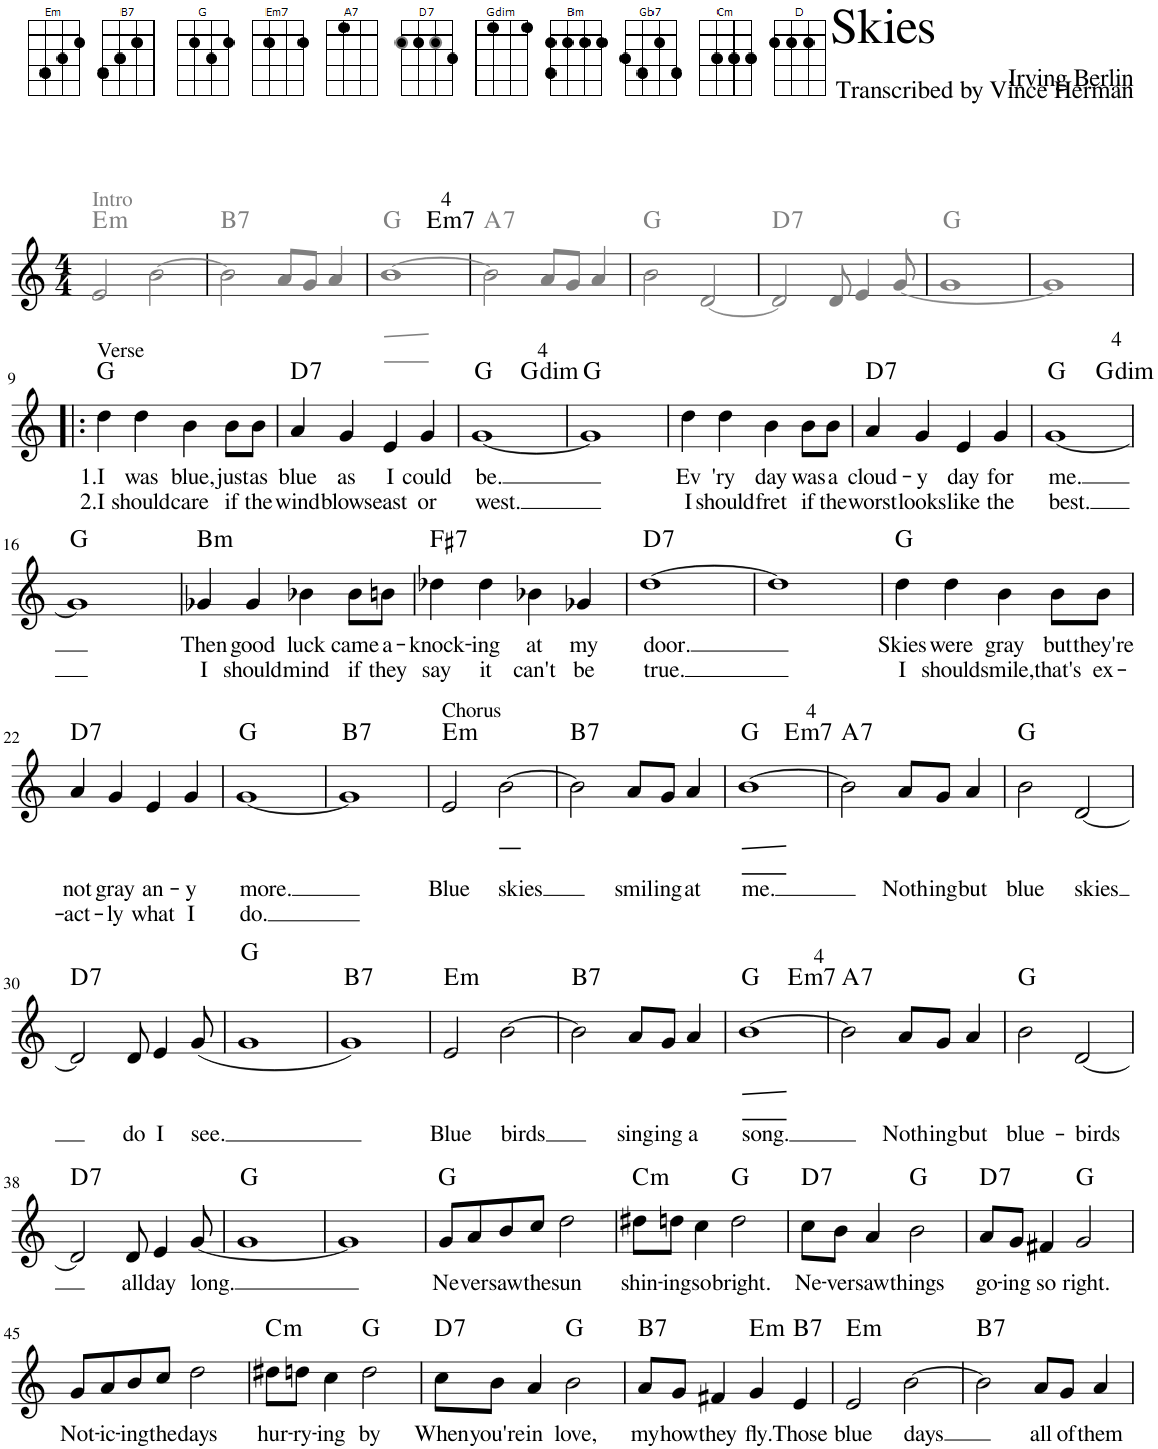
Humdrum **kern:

**kern	**text	**text	**harte
*part1	*part1	*part1	*part1
*staff1	*staff1	*staff1	*
*I"Voice	*	*	*
*I'Vo.	*	*	*
*clefG2	*	*	*
*k[]	*	*	*
*M4/4	*	*	*
=1	=1	=1	=1
!LO:TX:a:color=#808080:t=Intro	!	!	!LO:H:kt=m
2ei/	.	.	E:min
[2bi\	.	.	.
=2	=2	=2	=2
!	!	!	!LO:H:kt=7
2bi\]	.	.	B:7
8ai/L	.	.	.
8gi/J	.	.	.
4ai/	.	.	.
=3	=3	=3	=3
!LO:TX:a:t=4	!	!	!
*^	*	*	*
[1bi	2ryy	.	.	G:maj
!	!	!	!	!LO:H:kt=m7
.	2ryy	.	.	E:min7
*v	*v	*	*	*
=4	=4	=4	=4
2bi\]	.	.	.
8ai/L	.	.	.
8gi/J	.	.	.
4ai/	.	.	.
=5	=5	=5	=5
2bi\	.	.	.
[2di/	.	.	.
=6	=6	=6	=6
2di/]	.	.	.
8di/	.	.	.
4ei/	.	.	.
[8gi/	.	.	.
=7	=7	=7	=7
1gi	.	.	G:maj
=8	=8	=8	=8
1gi]	.	.	.
!!LO:LB:g=z
=9!|:	=9!|:	=9!|:	=9!|:
!LO:TX:a:t=Verse	!	!	!
!	!LO:LY:b	!LO:LY:b	!
4dd\	1.I	2.I	G:maj
!	!LO:LY:b	!LO:LY:b	!
4dd\	was	should	.
!	!LO:LY:b	!LO:LY:b	!
4b\	blue,	care	.
!	!LO:LY:b	!LO:LY:b	!
8b\L	just	if	.
!	!LO:LY:b	!LO:LY:b	!
8b\J	as	the	.
=10	=10	=10	=10
!	!LO:LY:b	!LO:LY:b	!LO:H:kt=7
4a/	blue	wind	D:7
!	!LO:LY:b	!LO:LY:b	!
4g/	as	blows	.
!	!LO:LY:b	!LO:LY:b	!
4e/	I	east	.
!	!LO:LY:b	!LO:LY:b	!
4g/	could	or	.
=11	=11	=11	=11
!LO:TX:a:t=4	!	!	!
!	!LO:LY:b	!LO:LY:b	!
*^	*	*	*
[1g	2.ryy	be.	west.	G:maj
!	!	!	!	!LO:H:kt=dim
.	4ryy	.	.	G:dim
*v	*v	*	*	*
=12	=12	=12	=12
1g]	.	.	G:maj
=13	=13	=13	=13
!	!LO:LY:b	!LO:LY:b	!
4dd\	Ev	I	.
!	!LO:LY:b	!LO:LY:b	!
4dd\	-'ry	should	.
!	!LO:LY:b	!LO:LY:b	!
4b\	day	fret	.
!	!LO:LY:b	!LO:LY:b	!
8b\L	was	if	.
!	!LO:LY:b	!LO:LY:b	!
8b\J	a	the	.
=14	=14	=14	=14
!	!LO:LY:b	!LO:LY:b	!LO:H:kt=7
4a/	cloud-	worst	D:7
!	!LO:LY:b	!LO:LY:b	!
4g/	-y	looks	.
!	!LO:LY:b	!LO:LY:b	!
4e/	day	like	.
!	!LO:LY:b	!LO:LY:b	!
4g/	for	the	.
=15	=15	=15	=15
!LO:TX:a:t=4	!	!	!
!	!LO:LY:b	!LO:LY:b	!
*^	*	*	*
[1g	2.ryy	me.	best.	G:maj
!	!	!	!	!LO:H:kt=dim
.	4ryy	.	.	G:dim
*v	*v	*	*	*
!!LO:LB:g=z
=16	=16	=16	=16
1g]	.	.	G:maj
=17	=17	=17	=17
!	!LO:LY:b	!LO:LY:b	!LO:H:kt=m
4g-X/	Then	I	B:min
!	!LO:LY:b	!LO:LY:b	!
4g-/	good	should	.
!	!LO:LY:b	!LO:LY:b	!
4b-X\	luck	mind	.
!	!LO:LY:b	!LO:LY:b	!
8b-\L	came	if	.
!	!LO:LY:b	!LO:LY:b	!
8bn\J	a-	they	.
=18	=18	=18	=18
!	!LO:LY:b	!LO:LY:b	!LO:H:kt=7
4dd-X\	-knock-	say	F#:7
!	!LO:LY:b	!LO:LY:b	!
4dd-\	-ing	it	.
!	!LO:LY:b	!LO:LY:b	!
4b-X\	at	can't	.
!	!LO:LY:b	!LO:LY:b	!
4g-X/	my	be	.
=19	=19	=19	=19
!	!LO:LY:b	!LO:LY:b	!LO:H:kt=7
[1dd	door.	true.	D:7
=20	=20	=20	=20
1dd]	.	.	.
=21	=21	=21	=21
!	!LO:LY:b	!LO:LY:b	!
4dd\	Skies	I	G:maj
!	!LO:LY:b	!LO:LY:b	!
4dd\	were	should	.
!	!LO:LY:b	!LO:LY:b	!
4b\	gray	smile,	.
!	!LO:LY:b	!LO:LY:b	!
8b\L	but	that's	.
!	!LO:LY:b	!LO:LY:b	!
8b\J	they're	ex-	.
!!LO:LB:g=z
=22	=22	=22	=22
!	!LO:LY:b	!LO:LY:b	!LO:H:kt=7
4a/	not	-act-	D:7
!	!LO:LY:b	!LO:LY:b	!
4g/	gray	-ly	.
!	!LO:LY:b	!LO:LY:b	!
4e/	an-	what	.
!	!LO:LY:b	!LO:LY:b	!
4g/	-y	I	.
=23	=23	=23	=23
!	!LO:LY:b	!LO:LY:b	!
[1g	more.	do.	G:maj
=24	=24	=24	=24
!	!	!	!LO:H:kt=7
1g]	.	.	B:7
=25	=25	=25	=25
!LO:TX:a:t=Chorus	!	!	!
!	!LO:LY:b	!	!LO:H:kt=m
2e/	Blue	.	E:min
!	!LO:LY:b	!	!
[2b\	skies	.	.
=26	=26	=26	=26
!	!	!	!LO:H:kt=7
2b\]	.	.	B:7
!	!LO:LY:b	!	!
8a/L	smil	.	.
!	!LO:LY:b	!	!
8g/J	-ing	.	.
!	!LO:LY:b	!	!
4a/	at	.	.
=27	=27	=27	=27
!LO:TX:a:t=4	!	!	!
!	!LO:LY:b	!	!
[1b	me.	.	.
=28	=28	=28	=28
2b\]	.	.	.
!	!LO:LY:b	!	!
8a/L	Noth	.	.
!	!LO:LY:b	!	!
8g/J	-ing	.	.
!	!LO:LY:b	!	!
4a/	but	.	.
=29	=29	=29	=29
!	!LO:LY:b	!	!
2b\	blue	.	.
!	!LO:LY:b	!	!
[2d/	skies	.	.
!!LO:LB:g=z
=30	=30	=30	=30
!	!	!	!LO:H:kt=7
2d/]	.	.	D:7
!	!LO:LY:b	!	!
8d/	do	.	.
!	!LO:LY:b	!	!
4e/	I	.	.
!	!LO:LY:b	!	!
(8g/	see.	.	.
=31	=31	=31	=31
!	!	!	!LO:H:n=1:kt=N.C.
1g	.	.	N G:maj
=32	=32	=32	=32
!	!	!	!LO:H:kt=7
1g)	.	.	B:7
=33	=33	=33	=33
!	!LO:LY:b	!	!LO:H:kt=m
2e/	Blue	.	E:min
!	!LO:LY:b	!	!
[2b\	-birds	.	.
=34	=34	=34	=34
!	!	!	!LO:H:kt=7
2b\]	.	.	B:7
!	!LO:LY:b	!	!
8a/L	sing	.	.
!	!LO:LY:b	!	!
8g/J	-ing	.	.
!	!LO:LY:b	!	!
4a/	a	.	.
=35	=35	=35	=35
!LO:TX:a:t=4	!	!	!
!	!LO:LY:b	!	!
*^	*	*	*
[1b	2ryy	song.	.	G:maj
!	!	!	!	!LO:H:kt=m7
.	2ryy	.	.	E:min7
=36	=36	=36	=36	=36
!	!	!	!	!LO:H:kt=7
*v	*v	*	*	*
2b\]	.	.	A:7
!	!LO:LY:b	!	!
8a/L	Noth	.	.
!	!LO:LY:b	!	!
8g/J	-ing	.	.
!	!LO:LY:b	!	!
4a/	but	.	.
=37	=37	=37	=37
!	!LO:LY:b	!	!
2b\	blue-	.	G:maj
!	!LO:LY:b	!	!
[2d/	-birds	.	.
!!LO:LB:g=z
=38	=38	=38	=38
!	!	!	!LO:H:kt=7
2d/]	.	.	D:7
!	!LO:LY:b	!	!
8d/	all	.	.
!	!LO:LY:b	!	!
4e/	day	.	.
!	!LO:LY:b	!	!
[8g/	long.	.	.
=39	=39	=39	=39
1g	.	.	G:maj
=40	=40	=40	=40
1g]	.	.	.
=41	=41	=41	=41
!	!LO:LY:b	!	!
8g/L	Ne	.	G:maj
!	!LO:LY:b	!	!
8a/	-ver	.	.
!	!LO:LY:b	!	!
8b/	saw	.	.
!	!LO:LY:b	!	!
8cc/J	the	.	.
!	!LO:LY:b	!	!
2dd\	sun	.	.
=42	=42	=42	=42
!	!LO:LY:b	!	!LO:H:kt=m
8dd#X\L	shin-	.	C:min
!	!LO:LY:b	!	!
8ddn\J	-ing	.	.
!	!LO:LY:b	!	!
4cc\	so	.	.
!	!LO:LY:b	!	!
2dd\	bright.	.	G:maj
=43	=43	=43	=43
!	!LO:LY:b	!	!LO:H:kt=7
8cc\L	Ne-	.	D:7
!	!LO:LY:b	!	!
8b\J	-ver	.	.
!	!LO:LY:b	!	!
4a/	saw	.	.
!	!LO:LY:b	!	!
2b\	things	.	G:maj
=44	=44	=44	=44
!	!LO:LY:b	!	!LO:H:kt=7
8a/L	go-	.	D:7
!	!LO:LY:b	!	!
8g/J	-ing	.	.
!	!LO:LY:b	!	!
4f#X/	so	.	.
!	!LO:LY:b	!	!LO:H:n=2:kt=N.C.
2g/	right.	.	G:maj N
!!LO:LB:g=z
=45	=45	=45	=45
!	!LO:LY:b	!	!
8g/L	Not-	.	.
!	!LO:LY:b	!	!
8a/	-ic-	.	.
!	!LO:LY:b	!	!
8b/	-ing	.	.
!	!LO:LY:b	!	!
8cc/J	the	.	.
!	!LO:LY:b	!	!
2dd\	days	.	.
=46	=46	=46	=46
!	!LO:LY:b	!	!LO:H:kt=m
8dd#X\L	hur-	.	C:min
!	!LO:LY:b	!	!
8ddn\J	-ry-	.	.
!	!LO:LY:b	!	!
4cc\	-ing	.	.
!	!LO:LY:b	!	!
2dd\	by	.	G:maj
=47	=47	=47	=47
!	!LO:LY:b	!	!LO:H:kt=7
8cc\L	When	.	D:7
!	!LO:LY:b	!	!
8b\J	you're	.	.
!	!LO:LY:b	!	!
4a/	in	.	.
!	!LO:LY:b	!	!
2b\	love,	.	G:maj
=48	=48	=48	=48
!	!LO:LY:b	!	!LO:H:kt=7
8a/L	my	.	B:7
!	!LO:LY:b	!	!
8g/J	how	.	.
!	!LO:LY:b	!	!
4f#X/	they	.	.
!	!LO:LY:b	!	!LO:H:kt=m
4g/	fly.	.	E:min
!	!LO:LY:b	!	!LO:H:kt=7
4e/	Those	.	B:7
=49	=49	=49	=49
!	!LO:LY:b	!	!LO:H:kt=m
2e/	blue	.	E:min
!	!LO:LY:b	!	!
[2b\	days	.	.
=50	=50	=50	=50
!	!	!	!LO:H:kt=7
2b\]	.	.	B:7
!	!LO:LY:b	!	!
8a/L	all	.	.
!	!LO:LY:b	!	!
8g/J	of	.	.
!	!LO:LY:b	!	!
4a/	them	.	.
=	=	=	=
*-	*-	*-	*-
